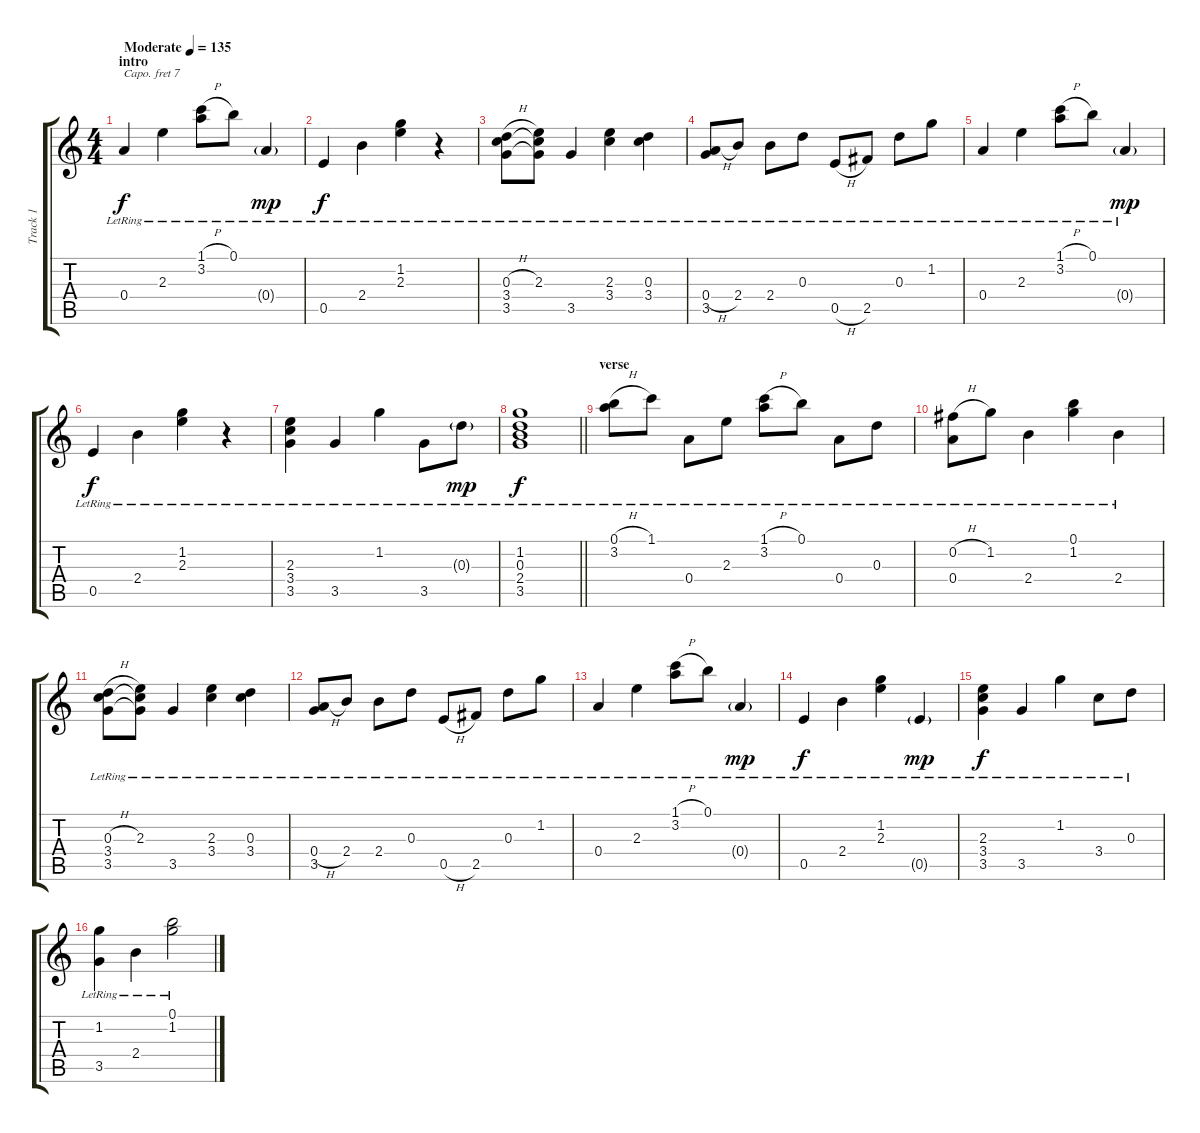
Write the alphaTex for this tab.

\track ("Track 1" "Track 1") {instrument acousticguitarsteel}
\staff {score tabs}
\capo 7
\tuning (E4 B3 G3 D3 A2 E2) {hide}
\ts (4 4)
\section ("" "intro")
\tempo (135 "Moderate")
\clef g2
\ks c
0.4{lr}.4{dy f instrument acousticguitarsteel} 2.3{lr}.4 (1.1{h lr} 3.2{lr}).8 0.1{lr}.8 0.4{g lr}.4{dy mp} |
0.5{lr}.4{dy f} 2.4{lr}.4 (1.2{lr} 2.3{lr}).4 r.4 |
(0.3{h lr} 3.4{lr} 3.5{lr}).8 (2.3{lr} 3.4{t} 3.5{t}).8 3.5{lr}.4 (2.3{lr} 3.4{lr}).4 (0.3{lr} 3.4{lr}).4 |
(0.4{h lr} 3.5{lr}).8 2.4{lr}.8 2.4{lr}.8 0.3{lr}.8 0.5{h lr}.8 2.5{lr}.8 0.3{lr}.8 1.2{lr}.8 |
0.4{lr}.4 2.3{lr}.4 (1.1{h lr} 3.2{lr}).8 0.1{lr}.8 0.4{g lr}.4{dy mp} |
0.5{lr}.4{dy f} 2.4{lr}.4 (1.2{lr} 2.3{lr}).4 r.4 |
(2.3{lr} 3.4{lr} 3.5{lr}).4 3.5{lr}.4 1.2{lr}.4 3.5{lr}.8 0.3{g lr}.8{dy mp} |
\barLineRight lightlight
(1.2{lr} 0.3{lr} 2.4{lr} 3.5{lr}).1{dy f} |
\section ("" "verse")
(0.1{h lr} 3.2{lr}).8 1.1{lr}.8 0.4{lr}.8 2.3{lr}.8 (1.1{h lr} 3.2{lr}).8 0.1{lr}.8 0.4{lr}.8 0.3{lr}.8 |
(0.2{h lr} 0.4{lr}).8 1.2{lr}.8 2.4{lr}.4 (0.1{lr} 1.2{lr}).4 2.4{lr}.4 |
(0.3{h lr} 3.4{lr} 3.5{lr}).8 (2.3{lr} 3.4{t} 3.5{t}).8 3.5{lr}.4 (2.3{lr} 3.4{lr}).4 (0.3{lr} 3.4{lr}).4 |
(0.4{h lr} 3.5{lr}).8 2.4{lr}.8 2.4{lr}.8 0.3{lr}.8 0.5{h lr}.8 2.5{lr}.8 0.3{lr}.8 1.2{lr}.8 |
0.4{lr}.4 2.3{lr}.4 (1.1{h lr} 3.2{lr}).8 0.1{lr}.8 0.4{g lr}.4{dy mp} |
0.5{lr}.4{dy f} 2.4{lr}.4 (1.2{lr} 2.3{lr}).4 0.5{g lr}.4{dy mp} |
(2.3{lr} 3.4{lr} 3.5{lr}).4{dy f} 3.5{lr}.4 1.2{lr}.4 3.4{lr}.8 0.3{lr}.8 |
(1.2{lr} 3.5{lr}).4 2.4{lr}.4 (0.1{lr} 1.2{lr}).2
